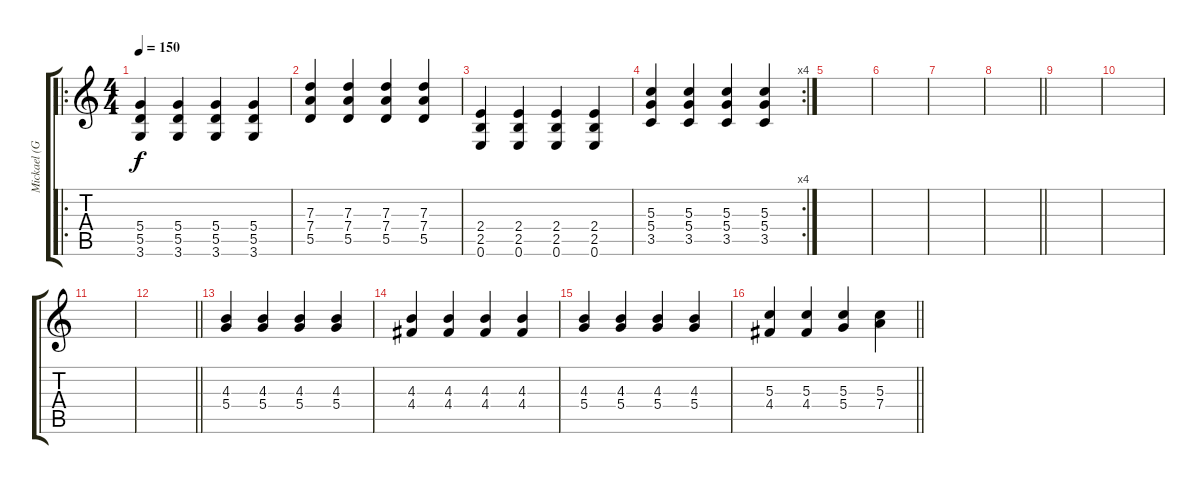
\track ("Mickael (Guitare_02)" "Mickael (G") {instrument distortionguitar}
\staff {score tabs}
\tuning (E4 B3 G3 D3 A2 E2) {hide}
\ro
\ts (4 4)
\tempo 150
\clef g2
\ks c
(5.4 5.5 3.6).4{dy f} (5.4 5.5 3.6).4 (5.4 5.5 3.6).4 (5.4 5.5 3.6).4 |
(7.3 7.4 5.5).4 (7.3 7.4 5.5).4 (7.3 7.4 5.5).4 (7.3 7.4 5.5).4 |
(2.4 2.5 0.6).4 (2.4 2.5 0.6).4 (2.4 2.5 0.6).4 (2.4 2.5 0.6).4 |
\rc 4
(5.3 5.4 3.5).4 (5.3 5.4 3.5).4 (5.3 5.4 3.5).4 (5.3 5.4 3.5).4 |
|
|
|
\barLineRight lightlight
|
|
|
|
\barLineRight lightlight
|
(4.3 5.4).4 (4.3 5.4).4 (4.3 5.4).4 (4.3 5.4).4 |
(4.3 4.4).4 (4.3 4.4).4 (4.3 4.4).4 (4.3 4.4).4 |
(4.3 5.4).4 (4.3 5.4).4 (4.3 5.4).4 (4.3 5.4).4 |
\barLineRight lightlight
(5.3 4.4).4 (5.3 4.4).4 (5.3 5.4).4 (5.3 7.4).4
